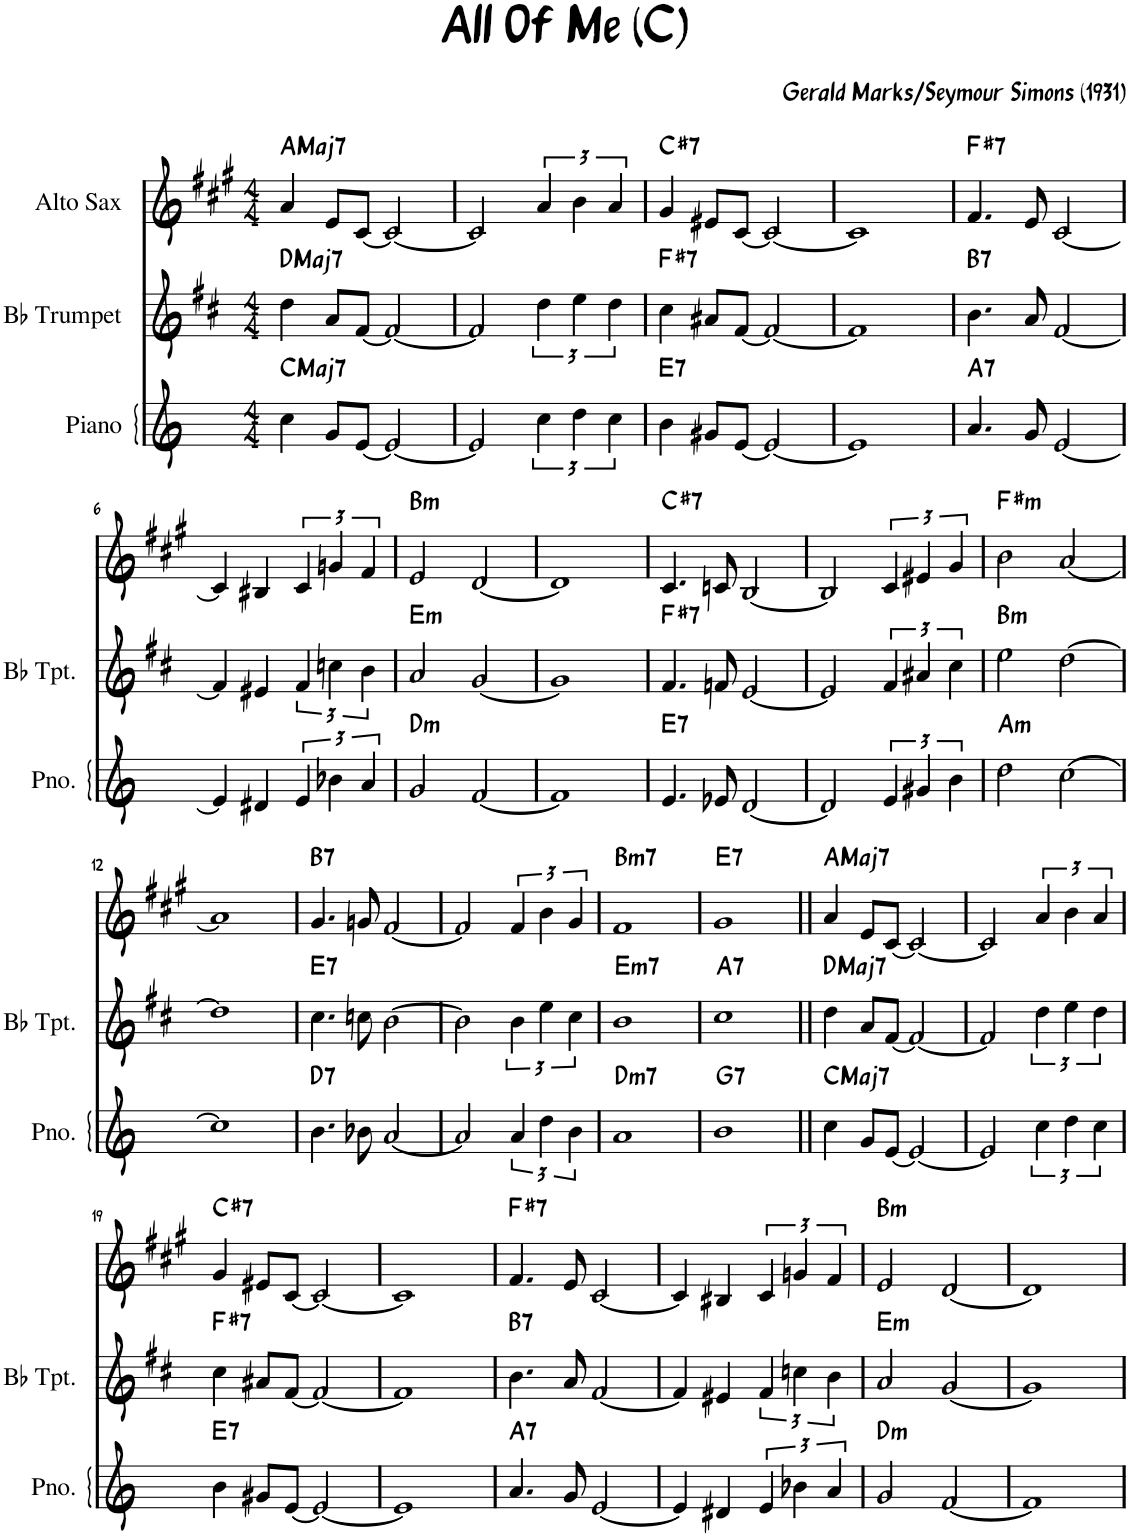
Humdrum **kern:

**kern	**harte	**kern	**harte	**kern	**harte
*part3	*part3	*part2	*part2	*part1	*part1
*staff3	*	*staff2	*	*staff1	*
*I"Piano	*	*I"Bb Trumpet	*	*I"Alto Sax	*
*I'Pno.	*	*I'Bb Tpt.	*	*I'Sax	*
*clefG2	*	*clefG2	*	*clefG2	*
*	*	*Trd1c2	*	*Trd5c9	*
*k[]	*	*k[f#c#]	*	*k[f#c#g#]	*
*M4/4	*	*M4/4	*	*M4/4	*
=1	=1	=1	=1	=1	=1
!	!LO:H:kt=Maj7	!	!LO:H:kt=Maj7	!	!LO:H:kt=Maj7
4cc\	C:maj7	4dd\	D:maj7	4a/	A:maj7
8g/L	.	8a/L	.	8e/L	.
[8e/J	.	[8f#/J	.	[8c#/J	.
2e/_	.	2f#/_	.	2c#/_	.
=2	=2	=2	=2	=2	=2
2e/]	.	2f#/]	.	2c#/]	.
6cc\	.	6dd\	.	6a/	.
6dd\	.	6ee\	.	6b\	.
6cc\	.	6dd\	.	6a/	.
=3	=3	=3	=3	=3	=3
!	!LO:H:kt=7	!	!LO:H:kt=7	!	!LO:H:kt=7
4b\	E:7	4cc#\	F#:7	4g#/	C#:7
8g#X/L	.	8a#X/L	.	8e#X/L	.
[8e/J	.	[8f#/J	.	[8c#/J	.
2e/_	.	2f#/_	.	2c#/_	.
=4	=4	=4	=4	=4	=4
1e]	.	1f#]	.	1c#]	.
=5	=5	=5	=5	=5	=5
!	!LO:H:kt=7	!	!LO:H:kt=7	!	!LO:H:kt=7
4.a/	A:7	4.b\	B:7	4.f#/	F#:7
8g/	.	8a/	.	8e/	.
[2e/	.	[2f#/	.	[2c#/	.
!!LO:LB:g=z
=6	=6	=6	=6	=6	=6
4e/]	.	4f#/]	.	4c#/]	.
4d#X/	.	4e#X/	.	4B#X/	.
6e/	.	6f#/	.	6c#/	.
6b-X\	.	6ccn\	.	6gn/	.
6a/	.	6b\	.	6f#/	.
=7	=7	=7	=7	=7	=7
!	!LO:H:kt=m	!	!LO:H:kt=m	!	!LO:H:kt=m
2g/	D:min	2a/	E:min	2e/	B:min
[2f/	.	[2g/	.	[2d/	.
=8	=8	=8	=8	=8	=8
1f]	.	1g]	.	1d]	.
=9	=9	=9	=9	=9	=9
!	!LO:H:kt=7	!	!LO:H:kt=7	!	!LO:H:kt=7
4.e/	E:7	4.f#/	F#:7	4.c#/	C#:7
8e-X/	.	8fn/	.	8cn/	.
[2d/	.	[2e/	.	[2B/	.
=10	=10	=10	=10	=10	=10
2d/]	.	2e/]	.	2B/]	.
6e/	.	6f#/	.	6c#/	.
6g#X/	.	6a#X/	.	6e#X/	.
6b\	.	6cc#\	.	6g#/	.
=11	=11	=11	=11	=11	=11
!	!LO:H:kt=m	!	!LO:H:kt=m	!	!LO:H:kt=m
2dd\	A:min	2ee\	B:min	2b\	F#:min
[2cc\	.	[2dd\	.	[2a/	.
!!LO:LB:g=z
=12	=12	=12	=12	=12	=12
1cc]	.	1dd]	.	1a]	.
=13	=13	=13	=13	=13	=13
!	!LO:H:kt=7	!	!LO:H:kt=7	!	!LO:H:kt=7
4.b\	D:7	4.cc#\	E:7	4.g#/	B:7
8b-X\	.	8ccn\	.	8gn/	.
[2a/	.	[2b\	.	[2f#/	.
=14	=14	=14	=14	=14	=14
2a/]	.	2b\]	.	2f#/]	.
6a/	.	6b\	.	6f#/	.
6dd\	.	6ee\	.	6b\	.
6b\	.	6cc#\	.	6g#/	.
=15	=15	=15	=15	=15	=15
!	!LO:H:kt=m7	!	!LO:H:kt=m7	!	!LO:H:kt=m7
1a	D:min7	1b	E:min7	1f#	B:min7
=16	=16	=16	=16	=16	=16
!	!LO:H:kt=7	!	!LO:H:kt=7	!	!LO:H:kt=7
1b	G:7	1cc#	A:7	1g#	E:7
=17||	=17||	=17||	=17||	=17||	=17||
!	!LO:H:kt=Maj7	!	!LO:H:kt=Maj7	!	!LO:H:kt=Maj7
4cc\	C:maj7	4dd\	D:maj7	4a/	A:maj7
8g/L	.	8a/L	.	8e/L	.
[8e/J	.	[8f#/J	.	[8c#/J	.
2e/_	.	2f#/_	.	2c#/_	.
=18	=18	=18	=18	=18	=18
2e/]	.	2f#/]	.	2c#/]	.
6cc\	.	6dd\	.	6a/	.
6dd\	.	6ee\	.	6b\	.
6cc\	.	6dd\	.	6a/	.
!!LO:LB:g=z
=19	=19	=19	=19	=19	=19
!	!LO:H:kt=7	!	!LO:H:kt=7	!	!LO:H:kt=7
4b\	E:7	4cc#\	F#:7	4g#/	C#:7
8g#X/L	.	8a#X/L	.	8e#X/L	.
[8e/J	.	[8f#/J	.	[8c#/J	.
2e/_	.	2f#/_	.	2c#/_	.
=20	=20	=20	=20	=20	=20
1e]	.	1f#]	.	1c#]	.
=21	=21	=21	=21	=21	=21
!	!LO:H:kt=7	!	!LO:H:kt=7	!	!LO:H:kt=7
4.a/	A:7	4.b\	B:7	4.f#/	F#:7
8g/	.	8a/	.	8e/	.
[2e/	.	[2f#/	.	[2c#/	.
=22	=22	=22	=22	=22	=22
4e/]	.	4f#/]	.	4c#/]	.
4d#X/	.	4e#X/	.	4B#X/	.
6e/	.	6f#/	.	6c#/	.
6b-X\	.	6ccn\	.	6gn/	.
6a/	.	6b\	.	6f#/	.
=23	=23	=23	=23	=23	=23
!	!LO:H:kt=m	!	!LO:H:kt=m	!	!LO:H:kt=m
2g/	D:min	2a/	E:min	2e/	B:min
[2f/	.	[2g/	.	[2d/	.
=24	=24	=24	=24	=24	=24
1f]	.	1g]	.	1d]	.
=	=	=	=	=	=
*-	*-	*-	*-	*-	*-
